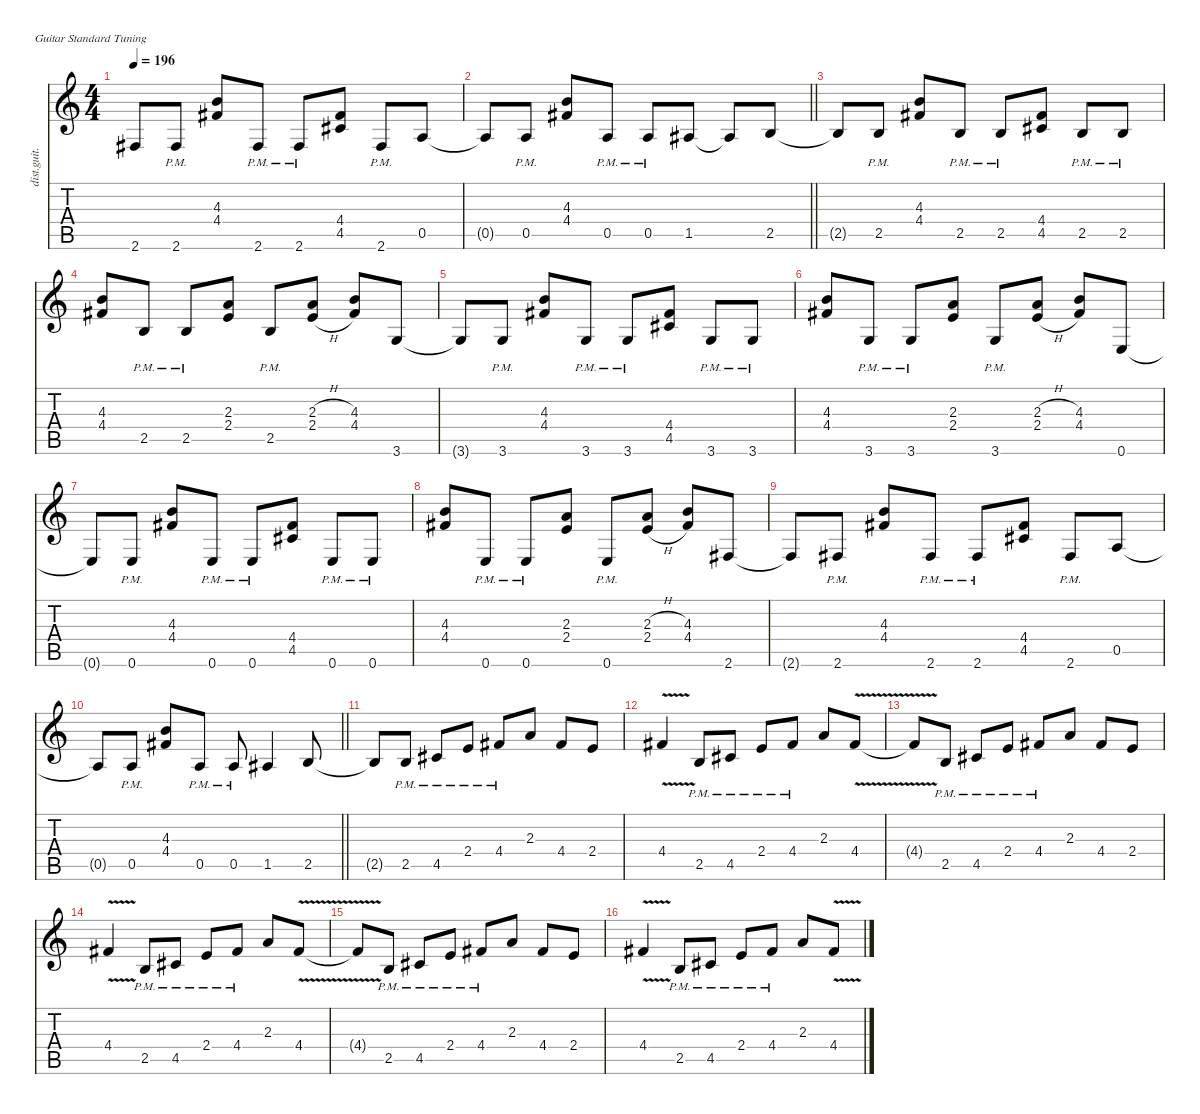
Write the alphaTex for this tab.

\defaultSystemsLayout 4
\hideDynamics
\bracketExtendMode nobrackets
\track ("Friedman" "dist.guit.") {instrument distortionguitar}
\staff {score tabs}
\tuning (E4 B3 G3 D3 A2 E2)
\ts (4 4)
\tempo 196
\clef g2
\ks c
2.6{t acc #}.8{dy f} 2.6{pm acc #}.8 (4.3 4.4{acc #}).8 2.6{pm acc #}.8 2.6{pm acc #}.8 (4.4{acc #} 4.5{acc #}).8 2.6{pm acc #}.8 0.5.8 |
\barLineRight lightlight
0.5{t}.8 0.5{pm}.8 (4.3 4.4{acc #}).8 0.5{pm}.8 0.5{pm}.8 1.5{acc #}.8 1.5{t acc #}.8 2.5.8 |
2.5{t}.8 2.5{pm}.8 (4.3 4.4{acc #}).8 2.5{pm}.8 2.5{pm}.8 (4.4{acc #} 4.5{acc #}).8 2.5{pm}.8 2.5{pm}.8 |
(4.3 4.4{acc #}).8 2.5{pm}.8 2.5{pm}.8 (2.3 2.4).8 2.5{pm}.8 (2.3{h} 2.4{h}).8 (4.3 4.4{acc #}).8 3.6.8 |
3.6{t}.8 3.6{pm}.8 (4.3 4.4{acc #}).8 3.6{pm}.8 3.6{pm}.8 (4.4{acc #} 4.5{acc #}).8 3.6{pm}.8 3.6{pm}.8 |
(4.3 4.4{acc #}).8 3.6{pm}.8 3.6{pm}.8 (2.3 2.4).8 3.6{pm}.8 (2.3{h} 2.4{h}).8 (4.3 4.4{acc #}).8 0.6.8 |
0.6{t}.8 0.6{pm}.8 (4.3 4.4{acc #}).8 0.6{pm}.8 0.6{pm}.8 (4.4{acc #} 4.5{acc #}).8 0.6{pm}.8 0.6{pm}.8 |
(4.3 4.4{acc #}).8 0.6{pm}.8 0.6{pm}.8 (2.3 2.4).8 0.6{pm}.8 (2.3{h} 2.4{h}).8 (4.3 4.4{acc #}).8 2.6{acc #}.8 |
2.6{t acc #}.8 2.6{pm acc #}.8 (4.3 4.4{acc #}).8 2.6{pm acc #}.8 2.6{pm acc #}.8 (4.4{acc #} 4.5{acc #}).8 2.6{pm acc #}.8 0.5.8 |
\barLineRight lightlight
0.5{t}.8 0.5{pm}.8 (4.3 4.4{acc #}).8 0.5{pm}.8 0.5{pm}.8 1.5{acc #}.4 2.5.8 |
2.5{t}.8 2.5{pm}.8 4.5{pm acc #}.8 2.4{pm}.8 4.4{pm acc #}.8 2.3.8 4.4{acc #}.8 2.4.8 |
4.4{v acc #}.4 2.5{pm}.8 4.5{pm acc #}.8 2.4{pm}.8 4.4{pm acc #}.8 2.3.8 4.4{v acc #}.8 |
4.4{v t acc #}.8 2.5{pm}.8 4.5{pm acc #}.8 2.4{pm}.8 4.4{pm acc #}.8 2.3.8 4.4{acc #}.8 2.4.8 |
4.4{v acc #}.4 2.5{pm}.8 4.5{pm acc #}.8 2.4{pm}.8 4.4{pm acc #}.8 2.3.8 4.4{v acc #}.8 |
4.4{v t acc #}.8 2.5{pm}.8 4.5{pm acc #}.8 2.4{pm}.8 4.4{pm acc #}.8 2.3.8 4.4{acc #}.8 2.4.8 |
4.4{v acc #}.4 2.5{pm}.8 4.5{pm acc #}.8 2.4{pm}.8 4.4{pm acc #}.8 2.3.8 4.4{v acc #}.8
